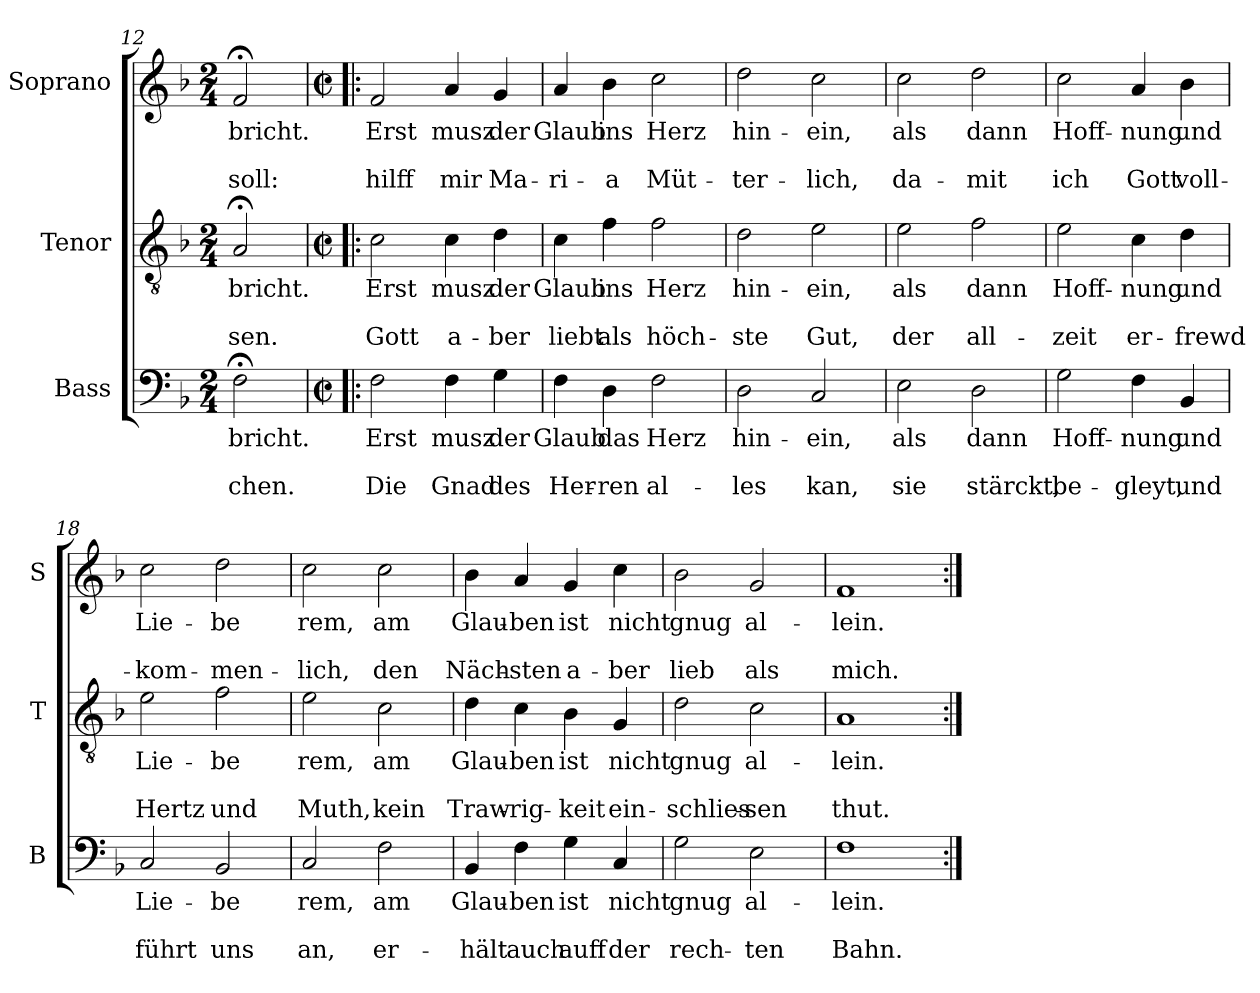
**kern	**text	**text	**text	**kern	**text	**text	**text	**kern	**text	**text	**text
*part3	*part3	*part3	*part3	*part2	*part2	*part2	*part2	*part1	*part1	*part1	*part1
*staff3	*staff3	*staff3	*staff3	*staff2	*staff2	*staff2	*staff2	*staff1	*staff1	*staff1	*staff1
*I"Bass	*	*	*	*I"Tenor	*	*	*	*I"Soprano	*	*	*
*I'B	*	*	*	*I'T	*	*	*	*I'S	*	*	*
*clefF4	*	*	*	*clefGv2	*	*	*	*clefG2	*	*	*
*k[b-]	*	*	*	*k[b-]	*	*	*	*k[b-]	*	*	*
*F:	*	*	*	*F:	*	*	*	*F:	*	*	*
*M2/4	*	*	*	*M2/4	*	*	*	*M2/4	*	*	*
=12	=12	=12	=12	=12	=12	=12	=12	=12	=12	=12	=12
!	!LO:LY:b	!	!LO:LY:b	!	!LO:LY:b	!	!LO:LY:b	!	!LO:LY:b	!	!LO:LY:b
2F;<\	-bricht.	.	-chen.	2A;</	-bricht.	.	-sen.	2f;</	-bricht.	.	soll:
=13!|:	=13!|:	=13!|:	=13!|:	=13!|:	=13!|:	=13!|:	=13!|:	=13!|:	=13!|:	=13!|:	=13!|:
*M2/2	*	*	*	*M2/2	*	*	*	*M2/2	*	*	*
*met(c|)	*	*	*	*met(c|)	*	*	*	*met(c|)	*	*	*
!	!LO:LY:b	!	!LO:LY:b	!	!LO:LY:b	!	!LO:LY:b	!	!LO:LY:b	!	!LO:LY:b
2F\	Erst	.	Die	2c\	Erst	.	Gott	2f/	Erst	.	hilff
!	!LO:LY:b	!	!LO:LY:b	!	!LO:LY:b	!	!LO:LY:b	!	!LO:LY:b	!	!LO:LY:b
4F\	musz	.	Gnad	4c\	musz	.	a-	4a/	musz	.	mir
!	!LO:LY:b	!	!LO:LY:b	!	!LO:LY:b	!	!LO:LY:b	!	!LO:LY:b	!	!LO:LY:b
4G\	der	.	des	4d\	der	.	-ber	4g/	der	.	Ma-
=14	=14	=14	=14	=14	=14	=14	=14	=14	=14	=14	=14
!	!LO:LY:b	!	!LO:LY:b	!	!LO:LY:b	!	!LO:LY:b	!	!LO:LY:b	!	!LO:LY:b
4F\	Glaub	.	Her-	4c\	Glaub	.	liebt	4a/	Glaub	.	-ri-
!	!LO:LY:b	!	!LO:LY:b	!	!LO:LY:b	!	!LO:LY:b	!	!LO:LY:b	!	!LO:LY:b
4D\	das	.	-ren	4f\	ins	.	als	4b-\	ins	.	-a
!	!LO:LY:b	!	!LO:LY:b	!	!LO:LY:b	!	!LO:LY:b	!	!LO:LY:b	!	!LO:LY:b
2F\	Herz	.	al-	2f\	Herz	.	höch-	2cc\	Herz	.	Müt-
=15	=15	=15	=15	=15	=15	=15	=15	=15	=15	=15	=15
!	!LO:LY:b	!	!LO:LY:b	!	!LO:LY:b	!	!LO:LY:b	!	!LO:LY:b	!	!LO:LY:b
2D\	hin-	.	-les	2d\	hin-	.	-ste	2dd\	hin-	.	-ter-
!	!LO:LY:b	!	!LO:LY:b	!	!LO:LY:b	!	!LO:LY:b	!	!LO:LY:b	!	!LO:LY:b
2C/	-ein,	.	kan,	2e\	-ein,	.	Gut,	2cc\	-ein,	.	-lich,
=16	=16	=16	=16	=16	=16	=16	=16	=16	=16	=16	=16
!	!LO:LY:b	!	!LO:LY:b	!	!LO:LY:b	!	!LO:LY:b	!	!LO:LY:b	!	!LO:LY:b
2E\	als	.	sie	2e\	als	.	der	2cc\	als	.	da-
!	!LO:LY:b	!	!LO:LY:b	!	!LO:LY:b	!	!LO:LY:b	!	!LO:LY:b	!	!LO:LY:b
2D\	dann	.	stärckt,	2f\	dann	.	all-	2dd\	dann	.	-mit
!!LO:LB:g=z
=17	=17	=17	=17	=17	=17	=17	=17	=17	=17	=17	=17
!	!LO:LY:b	!	!LO:LY:b	!	!LO:LY:b	!	!LO:LY:b	!	!LO:LY:b	!	!LO:LY:b
2G\	Hoff-	.	be-	2e\	Hoff-	.	-zeit	2cc\	Hoff-	.	ich
!	!LO:LY:b	!	!LO:LY:b	!	!LO:LY:b	!	!LO:LY:b	!	!LO:LY:b	!	!LO:LY:b
4F\	-nung	.	-gleyt,	4c\	-nung	.	er-	4a/	-nung	.	Gott
!	!LO:LY:b	!	!LO:LY:b	!	!LO:LY:b	!	!LO:LY:b	!	!LO:LY:b	!	!LO:LY:b
4BB-/	und	.	und	4d\	und	.	-frewd	4b-\	und	.	voll-
=18	=18	=18	=18	=18	=18	=18	=18	=18	=18	=18	=18
!	!LO:LY:b	!	!LO:LY:b	!	!LO:LY:b	!	!LO:LY:b	!	!LO:LY:b	!	!LO:LY:b
2C/	Lie-	.	führt	2e\	Lie-	.	Hertz	2cc\	Lie-	.	-kom-
!	!LO:LY:b	!	!LO:LY:b	!	!LO:LY:b	!	!LO:LY:b	!	!LO:LY:b	!	!LO:LY:b
2BB-/	-be	.	uns	2f\	-be	.	und	2dd\	-be	.	-men-
=19	=19	=19	=19	=19	=19	=19	=19	=19	=19	=19	=19
!	!LO:LY:b	!	!LO:LY:b	!	!LO:LY:b	!	!LO:LY:b	!	!LO:LY:b	!	!LO:LY:b
2C/	rem,	.	an,	2e\	rem,	.	Muth,	2cc\	rem,	.	-lich,
!	!LO:LY:b	!	!LO:LY:b	!	!LO:LY:b	!	!LO:LY:b	!	!LO:LY:b	!	!LO:LY:b
2F\	am	.	er-	2c\	am	.	kein	2cc\	am	.	den
=20	=20	=20	=20	=20	=20	=20	=20	=20	=20	=20	=20
!	!LO:LY:b	!	!LO:LY:b	!	!LO:LY:b	!	!LO:LY:b	!	!LO:LY:b	!	!LO:LY:b
4BB-/	Glau-	.	-hält	4d\	Glau-	.	Traw-	4b-\	Glau-	.	Näch-
!	!LO:LY:b	!	!LO:LY:b	!	!LO:LY:b	!	!LO:LY:b	!	!LO:LY:b	!	!LO:LY:b
4F\	-ben	.	auch	4c\	-ben	.	-rig-	4a/	-ben	.	-sten
!	!LO:LY:b	!	!LO:LY:b	!	!LO:LY:b	!	!LO:LY:b	!	!LO:LY:b	!	!LO:LY:b
4G\	ist	.	auff	4B-\	ist	.	-keit	4g/	ist	.	a-
!	!LO:LY:b	!	!LO:LY:b	!	!LO:LY:b	!	!LO:LY:b	!	!LO:LY:b	!	!LO:LY:b
4C/	nicht	.	der	4G/	nicht	.	ein-	4cc\	nicht	.	-ber
=21	=21	=21	=21	=21	=21	=21	=21	=21	=21	=21	=21
!	!LO:LY:b	!	!LO:LY:b	!	!LO:LY:b	!	!LO:LY:b	!	!LO:LY:b	!	!LO:LY:b
2G\	gnug	.	rech-	2d\	gnug	.	-schlies-	2b-\	gnug	.	lieb
!	!LO:LY:b	!	!LO:LY:b	!	!LO:LY:b	!	!LO:LY:b	!	!LO:LY:b	!	!LO:LY:b
2E\	al-	.	-ten	2c\	al-	.	-sen	2g/	al-	.	als
=22	=22	=22	=22	=22	=22	=22	=22	=22	=22	=22	=22
!	!LO:LY:b	!	!LO:LY:b	!	!LO:LY:b	!	!LO:LY:b	!	!LO:LY:b	!	!LO:LY:b
1F	-lein.	.	Bahn.	1A	-lein.	.	thut.	1f	-lein.	.	mich.
=:|!	=:|!	=:|!	=:|!	=:|!	=:|!	=:|!	=:|!	=:|!	=:|!	=:|!	=:|!
*-	*-	*-	*-	*-	*-	*-	*-	*-	*-	*-	*-
